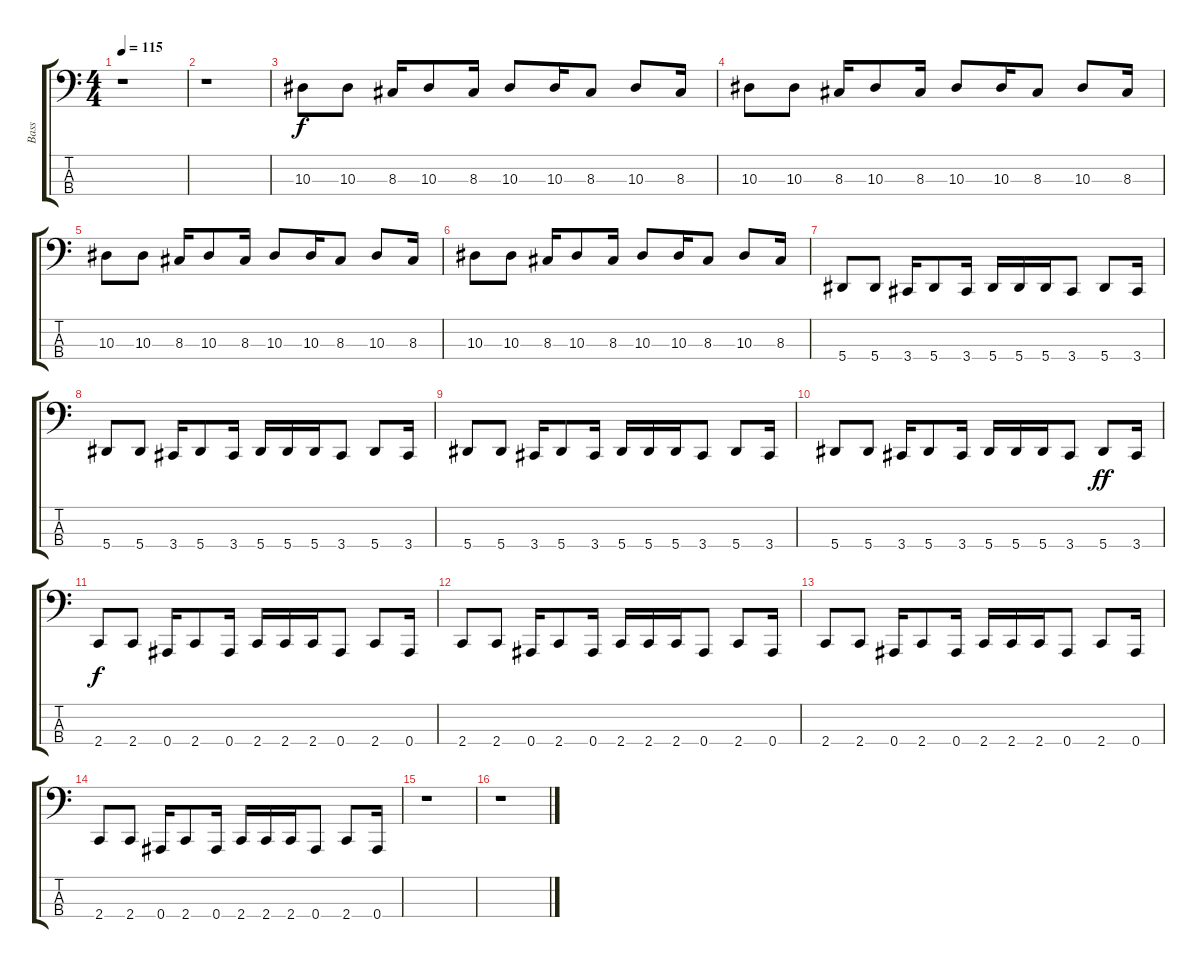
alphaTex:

\track ("Bass" "Bass") {instrument electricbassfinger}
\staff {score tabs}
\tuning (Eb2 Bb1 F1 Bb0) {hide}
\ts (4 4)
\tempo 115
\clef f4
\ks c
r.1{dy f instrument electricbassfinger} |
r.1 |
10.3.8{instrument slapbass1} 10.3.8 8.3.16 10.3.8 8.3.16 10.3.8 10.3.16 8.3.8 10.3.8 8.3.16 |
10.3.8 10.3.8 8.3.16 10.3.8 8.3.16 10.3.8 10.3.16 8.3.8 10.3.8 8.3.16 |
10.3.8 10.3.8 8.3.16 10.3.8 8.3.16 10.3.8 10.3.16 8.3.8 10.3.8 8.3.16 |
10.3.8 10.3.8 8.3.16 10.3.8 8.3.16 10.3.8 10.3.16 8.3.8 10.3.8 8.3.16 |
5.4.8{instrument electricbassfinger} 5.4.8 3.4.16 5.4.8 3.4.16 5.4.16 5.4.16 5.4.16 3.4.8 5.4.8 3.4.16 |
5.4.8 5.4.8 3.4.16 5.4.8 3.4.16 5.4.16 5.4.16 5.4.16 3.4.8 5.4.8 3.4.16 |
5.4.8 5.4.8 3.4.16 5.4.8 3.4.16 5.4.16 5.4.16 5.4.16 3.4.8 5.4.8 3.4.16 |
5.4.8 5.4.8 3.4.16 5.4.8 3.4.16 5.4.16 5.4.16 5.4.16 3.4.8 5.4.8{dy ff} 3.4.16 |
2.4.8{dy f volume 16} 2.4.8 0.4.16 2.4.8 0.4.16 2.4.16 2.4.16 2.4.16 0.4.8 2.4.8 0.4.16 |
2.4.8 2.4.8 0.4.16 2.4.8 0.4.16 2.4.16 2.4.16 2.4.16 0.4.8 2.4.8 0.4.16 |
2.4.8 2.4.8 0.4.16 2.4.8 0.4.16 2.4.16 2.4.16 2.4.16 0.4.8 2.4.8 0.4.16 |
2.4.8 2.4.8 0.4.16 2.4.8 0.4.16 2.4.16 2.4.16 2.4.16 0.4.8 2.4.8 0.4.16 |
r.1 |
r.1
